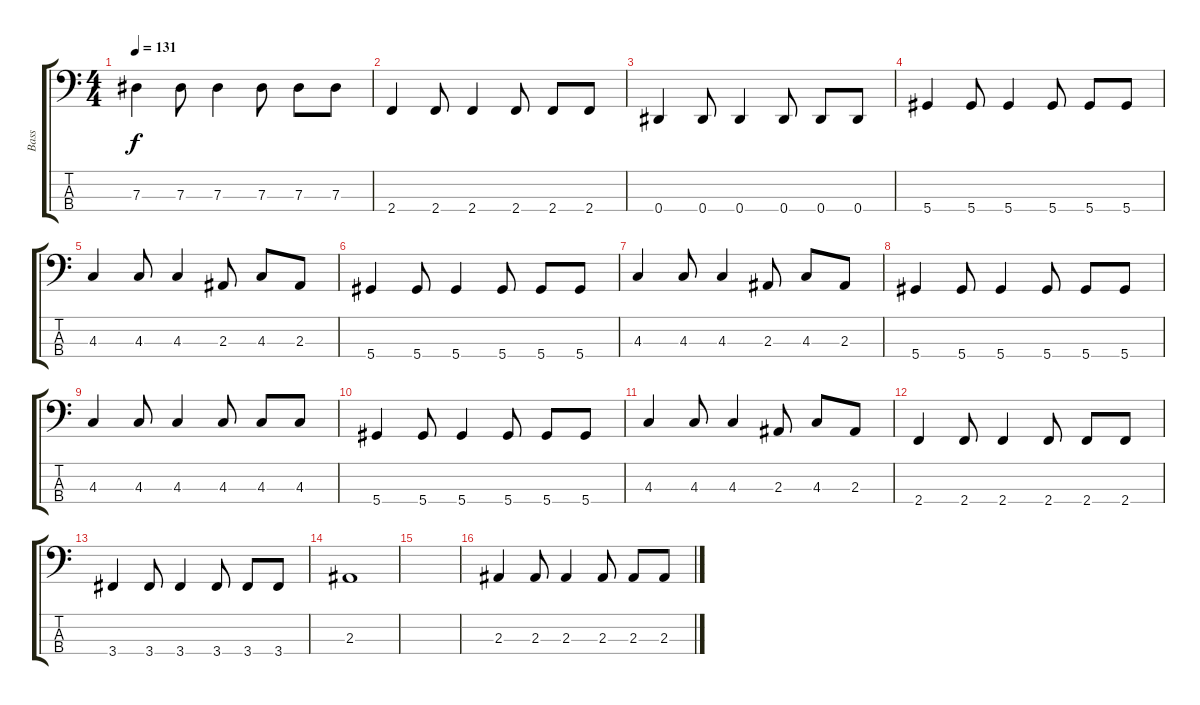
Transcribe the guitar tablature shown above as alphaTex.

\track ("Bass" "Bass") {instrument electricbasspick}
\staff {score tabs}
\tuning (Gb2 Db2 Ab1 Eb1) {hide}
\ts (4 4)
\tempo 131
\clef f4
\ks c
7.3.4{dy f} 7.3.8 7.3.4 7.3.8 7.3.8 7.3.8 |
2.4.4 2.4.8 2.4.4 2.4.8 2.4.8 2.4.8 |
0.4.4 0.4.8 0.4.4 0.4.8 0.4.8 0.4.8 |
5.4.4 5.4.8 5.4.4 5.4.8 5.4.8 5.4.8 |
4.3.4 4.3.8 4.3.4 2.3.8 4.3.8 2.3.8 |
5.4.4 5.4.8 5.4.4 5.4.8 5.4.8 5.4.8 |
4.3.4 4.3.8 4.3.4 2.3.8 4.3.8 2.3.8 |
5.4.4 5.4.8 5.4.4 5.4.8 5.4.8 5.4.8 |
4.3.4 4.3.8 4.3.4 4.3.8 4.3.8 4.3.8 |
5.4.4 5.4.8 5.4.4 5.4.8 5.4.8 5.4.8 |
4.3.4 4.3.8 4.3.4 2.3.8 4.3.8 2.3.8 |
2.4.4 2.4.8 2.4.4 2.4.8 2.4.8 2.4.8 |
3.4.4 3.4.8 3.4.4 3.4.8 3.4.8 3.4.8 |
2.3.1 |
|
2.3.4 2.3.8 2.3.4 2.3.8 2.3.8 2.3{ss}.8
